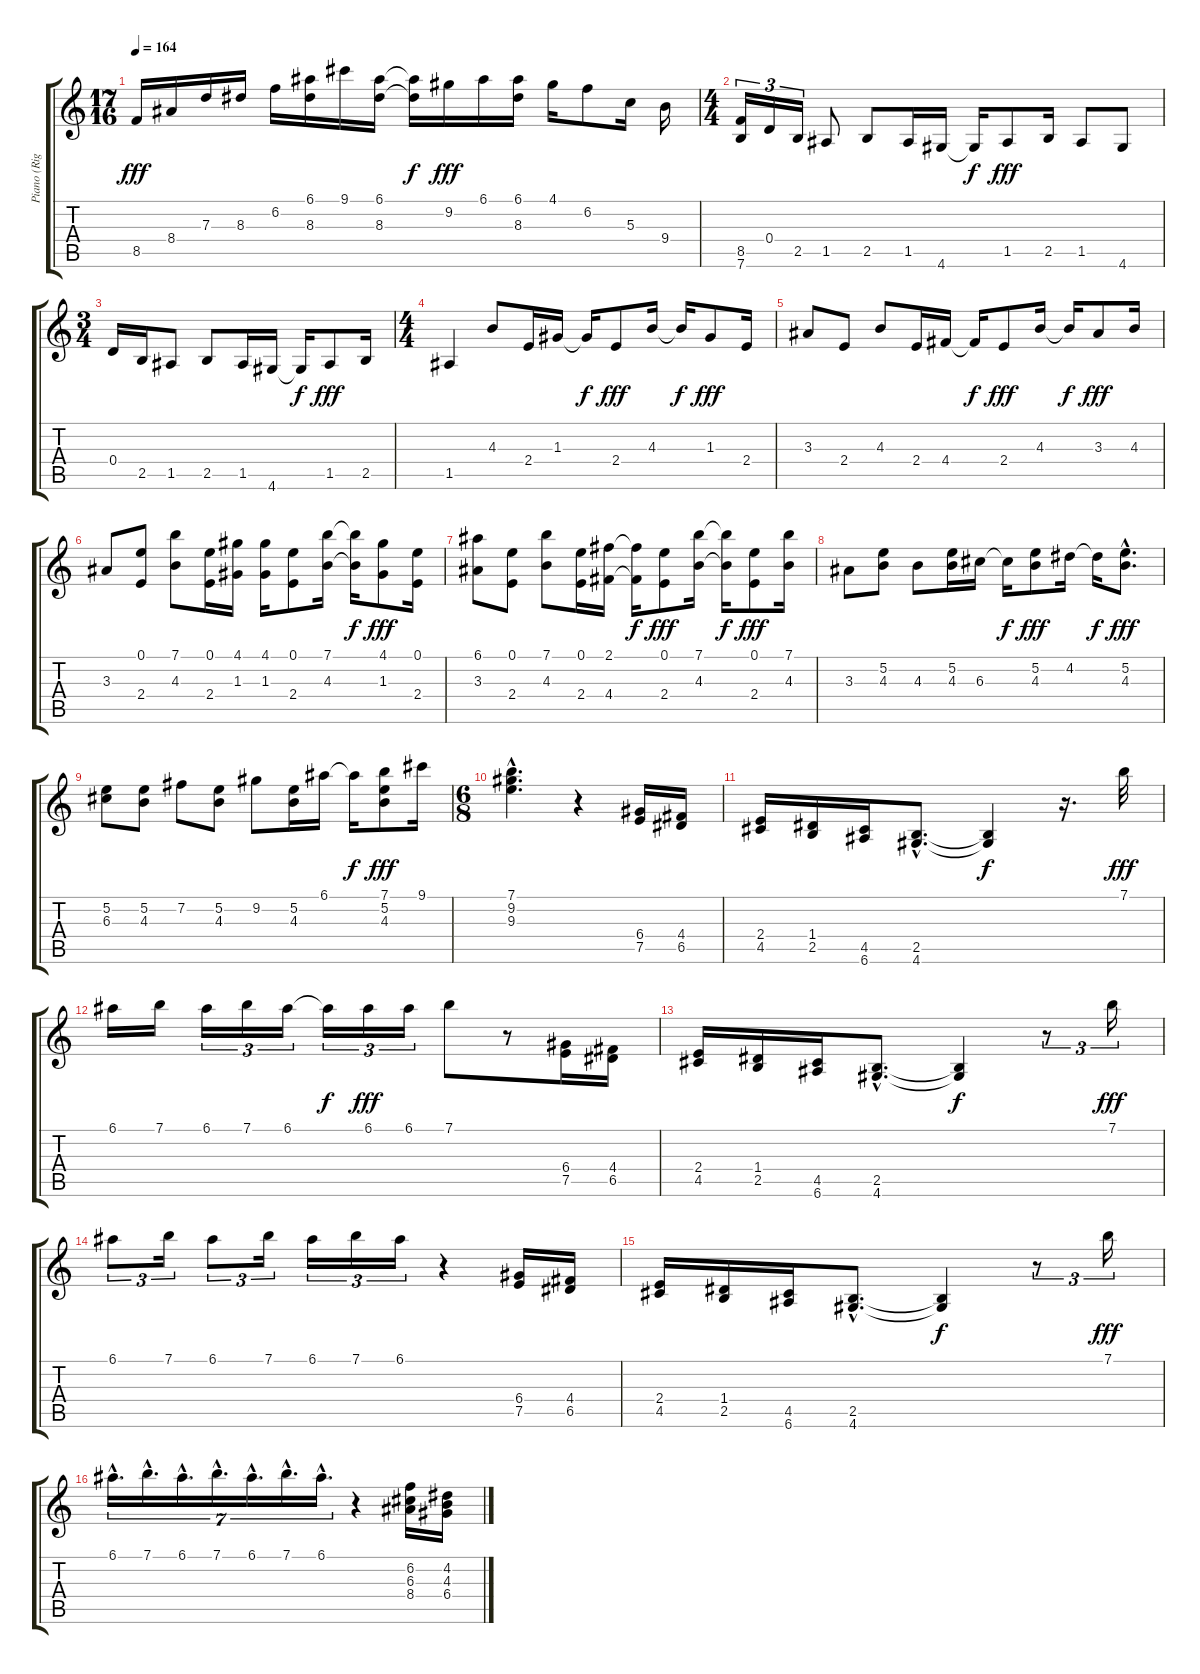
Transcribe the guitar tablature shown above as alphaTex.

\track ("Piano (Right Hand)" "Piano (Rig") {instrument acousticgrandpiano}
\staff {score tabs}
\tuning (E5 B4 G4 D4 A3 E3) {hide}
\ts (17 16)
\tempo 164
\clef g2
\ks c
8.5.16{dy fff} 8.4.16 7.3.16 8.3.16 6.2.16 (6.1 8.3).16 9.1.16 (6.1 8.3).16 (6.1{t} 8.3{t}).16{dy f} 9.2.16{dy fff} 6.1.16 (6.1 8.3).16 4.1.16 6.2.8 5.3.16 9.4.16 |
\ts (4 4)
(8.5 7.6).16{tu (3 2)} 0.4.16{tu (3 2)} 2.5.16{tu (3 2)} 1.5.8 2.5.8 1.5.16 4.6.16 4.6{t}.16{dy f} 1.5.8{dy fff} 2.5.16 1.5.8 4.6.8 |
\ts (3 4)
0.4.16 2.5.16 1.5.8 2.5.8 1.5.16 4.6.16 4.6{t}.16{dy f} 1.5.8{dy fff} 2.5.16 |
\ts (4 4)
1.5.4 4.3.8 2.4.16 1.3.16 1.3{t}.16{dy f} 2.4.8{dy fff} 4.3.16 4.3{t}.16{dy f} 1.3.8{dy fff} 2.4.16 |
3.3.8 2.4.8 4.3.8 2.4.16 4.4.16 4.4{t}.16{dy f} 2.4.8{dy fff} 4.3.16 4.3{t}.16{dy f} 3.3.8{dy fff} 4.3.16 |
3.3.8 (0.1 2.4).8 (7.1 4.3).8 (0.1 2.4).16 (4.1 1.3).16 (4.1 1.3).16 (0.1 2.4).8 (7.1 4.3).16 (7.1{t} 4.3{t}).16{dy f} (4.1 1.3).8{dy fff} (0.1 2.4).16 |
(6.1 3.3).8 (0.1 2.4).8 (7.1 4.3).8 (0.1 2.4).16 (2.1 4.4).16 (2.1{t} 4.4{t}).16{dy f} (0.1 2.4).8{dy fff} (7.1 4.3).16 (7.1{t} 4.3{t}).16{dy f} (0.1 2.4).8{dy fff} (7.1 4.3).16 |
3.3.8 (5.2 4.3).8 4.3.8 (5.2 4.3).16 6.3.16 6.3{t}.16{dy f} (5.2 4.3).8{dy fff} 4.2.16 4.2{t}.16{dy f} (5.2{hac} 4.3{hac}).8{d dy fff} |
(5.2 6.3).8 (5.2 4.3).8 7.2.8 (5.2 4.3).8 9.2.8 (5.2 4.3).16 6.1.16 6.1{t}.16{dy f} (7.1 5.2 4.3).8{dy fff} 9.1.16 |
\ts (6 8)
(7.1{hac} 9.2{hac} 9.3{hac}).4{d} r.4 (6.4 7.5).16 (4.4 6.5).16 |
(2.4 4.5).16 (1.4 2.5).16 (4.5 6.6).16 (2.5{hac} 4.6{hac}).8{d} (2.5{t} 4.6{t}).4{dy f} r.16{d} 7.1.32{dy fff} |
6.1.16 7.1.16 6.1.16{tu (3 2)} 7.1.16{tu (3 2)} 6.1.16{tu (3 2)} 6.1{t}.16{tu (3 2) dy f} 6.1.16{tu (3 2) dy fff} 6.1.16{tu (3 2)} 7.1.8 r.8 (6.4 7.5).16 (4.4 6.5).16 |
(2.4 4.5).16 (1.4 2.5).16 (4.5 6.6).16 (2.5{hac} 4.6{hac}).8{d} (2.5{t} 4.6{t}).4{dy f} r.8{tu (3 2)} 7.1.16{tu (3 2) dy fff} |
6.1.8{tu (3 2)} 7.1.16{tu (3 2)} 6.1.8{tu (3 2)} 7.1.16{tu (3 2)} 6.1.16{tu (3 2)} 7.1.16{tu (3 2)} 6.1.16{tu (3 2)} r.4 (6.4 7.5).16 (4.4 6.5).16 |
(2.4 4.5).16 (1.4 2.5).16 (4.5 6.6).16 (2.5{hac} 4.6{hac}).8{d} (2.5{t} 4.6{t}).4{dy f} r.8{tu (3 2)} 7.1.16{tu (3 2) dy fff} |
6.1{hac}.16{d tu (7 4)} 7.1{hac}.16{d tu (7 4)} 6.1{hac}.16{d tu (7 4)} 7.1{hac}.16{d tu (7 4)} 6.1{hac}.16{d tu (7 4)} 7.1{hac}.16{d tu (7 4)} 6.1{hac}.16{d tu (7 4)} r.4 (6.2 6.3 8.4).16 (4.2 4.3 6.4).16
